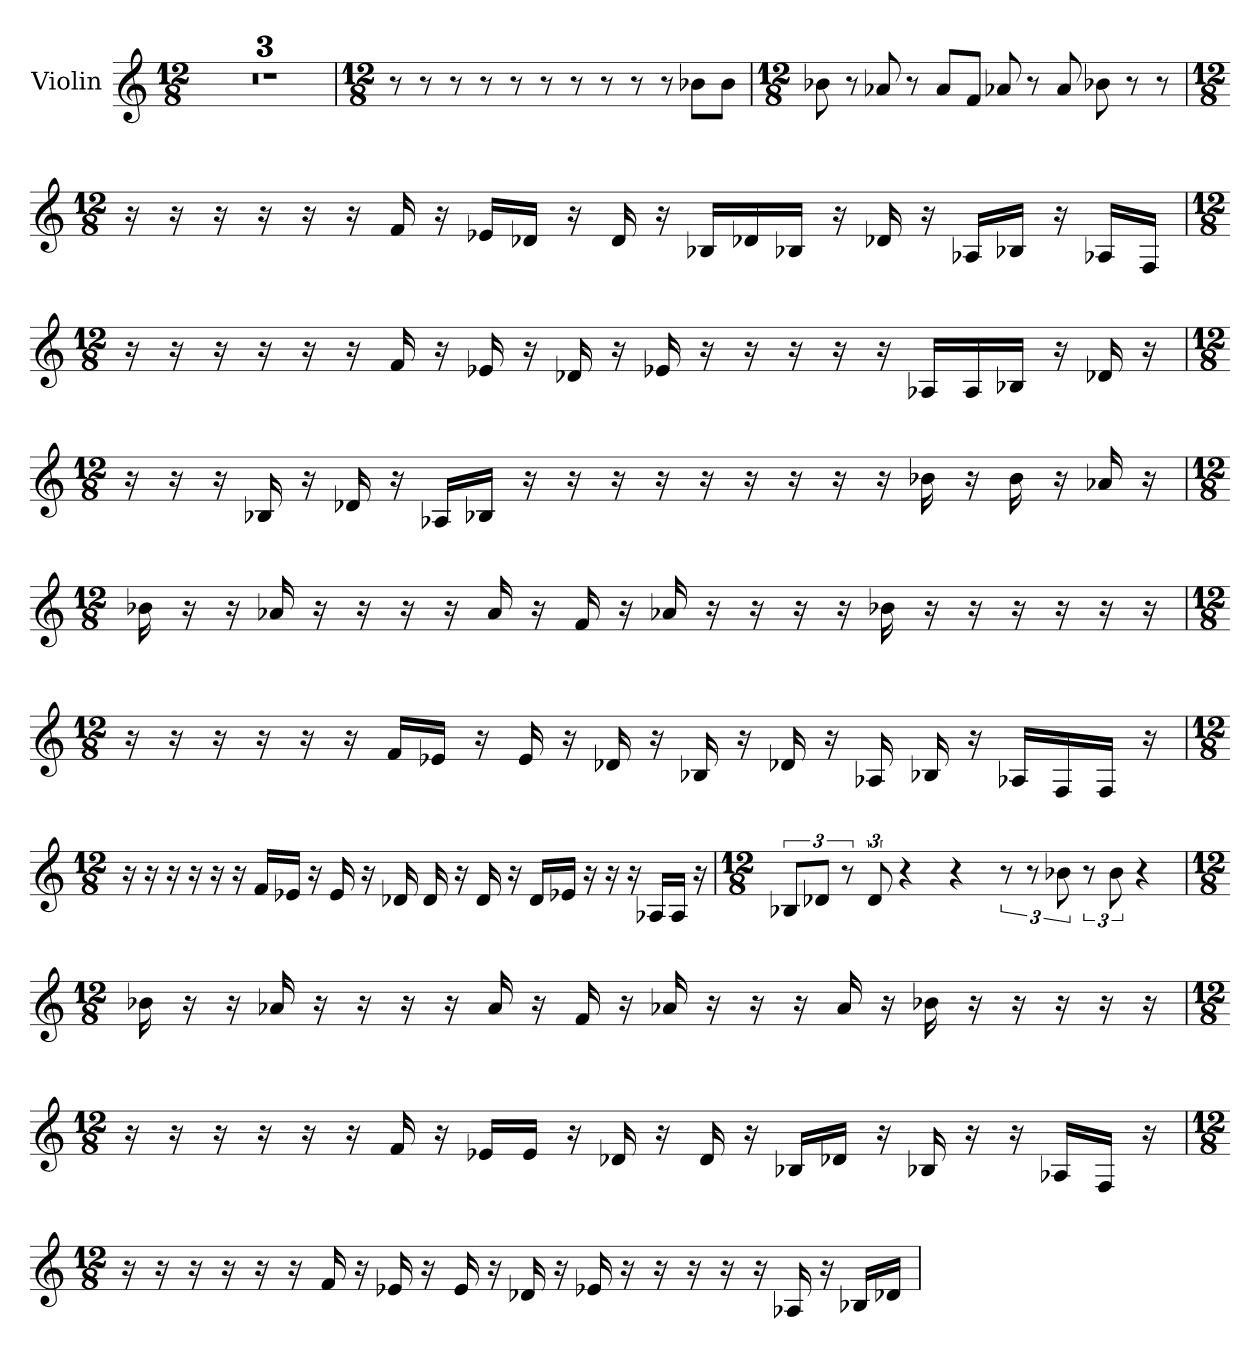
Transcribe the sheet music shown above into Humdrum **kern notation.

**kern
*part1
*staff1
*I"Violin
*I'Vln
*M12/8
=
1.r
=
*M12/8
1.r
=
*M12/8
1.r
=
*M12/8
8r
8r
8r
8r
8r
8r
8r
8r
8r
8r
8b-XL
8b-J
=
*M12/8
8b-X
8r
8a-X
8r
8a-L
8fJ
8a-X
8r
8a-
8b-X
8r
8r
=
*M12/8
16r
16r
16r
16r
16r
16r
16f
16r
16e-XLL
16d-XJJ
16r
16d-
16r
16B-XLL
16d-X
16B-XJJ
16r
16d-X
16r
16A-XLL
16B-XJJ
16r
16A-XLL
16FJJ
=
*M12/8
16r
16r
16r
16r
16r
16r
16f
16r
16e-X
16r
16d-X
16r
16e-X
16r
16r
16r
16r
16r
16A-XLL
16A-
16B-XJJ
16r
16d-X
16r
=
*M12/8
16r
16r
16r
16B-X
16r
16d-X
16r
16A-XLL
16B-XJJ
16r
16r
16r
16r
16r
16r
16r
16r
16r
16b-X
16r
16b-
16r
16a-X
16r
=
*M12/8
16b-X
16r
16r
16a-X
16r
16r
16r
16r
16a-
16r
16f
16r
16a-X
16r
16r
16r
16r
16b-X
16r
16r
16r
16r
16r
16r
=
*M12/8
16r
16r
16r
16r
16r
16r
16fLL
16e-XJJ
16r
16e-
16r
16d-X
16r
16B-X
16r
16d-X
16r
16A-X
16B-X
16r
16A-XLL
16F
16FJJ
16r
=
*M12/8
16r
16r
16r
16r
16r
16r
16fLL
16e-XJJ
16r
16e-
16r
16d-X
16d-
16r
16d-
16r
16d-LL
16e-XJJ
16r
16r
16r
16A-XLL
16A-JJ
16r
=
*M12/8
12B-XL
12d-XJ
12r
12d-
4r
4r
12r
12r
12b-X
12r
12b-
4r
=
*M12/8
16b-X
16r
16r
16a-X
16r
16r
16r
16r
16a-
16r
16f
16r
16a-X
16r
16r
16r
16a-
16r
16b-X
16r
16r
16r
16r
16r
=
*M12/8
16r
16r
16r
16r
16r
16r
16f
16r
16e-XLL
16e-JJ
16r
16d-X
16r
16d-
16r
16B-XLL
16d-XJJ
16r
16B-X
16r
16r
16A-XLL
16FJJ
16r
=
*M12/8
16r
16r
16r
16r
16r
16r
16f
16r
16e-X
16r
16e-
16r
16d-X
16r
16e-X
16r
16r
16r
16r
16r
16A-X
16r
16B-XLL
16d-XJJ
=
*-
